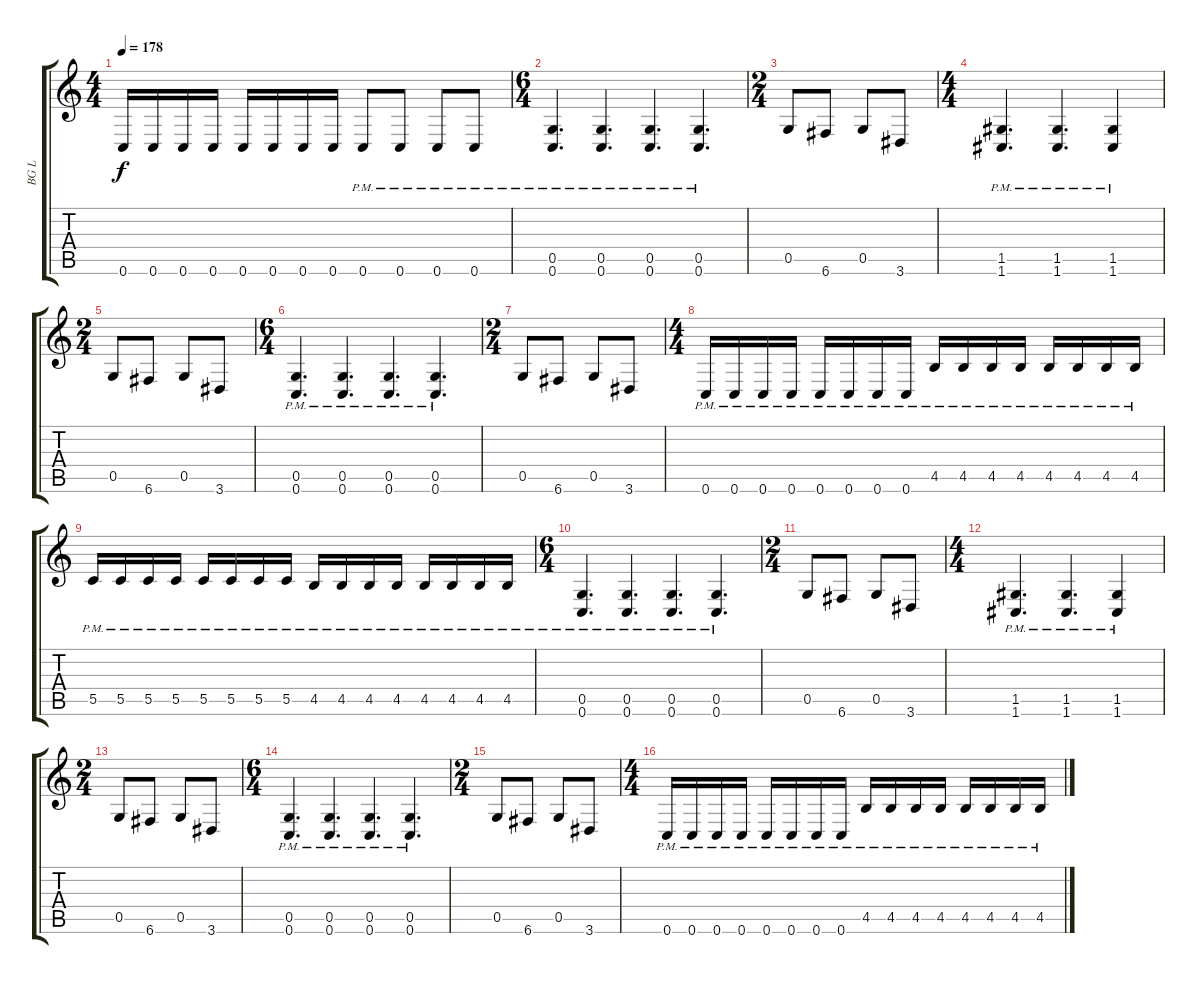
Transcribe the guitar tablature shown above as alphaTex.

\track ("BG L" "BG L") {instrument distortionguitar}
\staff {score tabs}
\tuning (D4 A3 F3 C3 G2 C2) {hide}
\ts (4 4)
\tempo 178
\clef g2
\ks c
0.6.16{dy f} 0.6.16 0.6.16 0.6.16 0.6.16 0.6.16 0.6.16 0.6.16 0.6{pm}.8 0.6{pm}.8 0.6{pm}.8 0.6{pm}.8 |
\ts (6 4)
(0.5{pm} 0.6{pm}).4{d} (0.5{pm} 0.6{pm}).4{d} (0.5{pm} 0.6{pm}).4{d} (0.5{pm} 0.6{pm}).4{d} |
\ts (2 4)
0.5.8 6.6.8 0.5.8 3.6.8 |
\ts (4 4)
(1.5{pm} 1.6{pm}).4{d} (1.5{pm} 1.6{pm}).4{d} (1.5{pm} 1.6{pm}).4 |
\ts (2 4)
0.5.8 6.6.8 0.5.8 3.6.8 |
\ts (6 4)
(0.5{pm} 0.6{pm}).4{d} (0.5{pm} 0.6{pm}).4{d} (0.5{pm} 0.6{pm}).4{d} (0.5{pm} 0.6{pm}).4{d} |
\ts (2 4)
0.5.8 6.6.8 0.5.8 3.6.8 |
\ts (4 4)
0.6{pm}.16 0.6{pm}.16 0.6{pm}.16 0.6{pm}.16 0.6{pm}.16 0.6{pm}.16 0.6{pm}.16 0.6{pm}.16 4.5{pm}.16 4.5{pm}.16 4.5{pm}.16 4.5{pm}.16 4.5{pm}.16 4.5{pm}.16 4.5{pm}.16 4.5{pm}.16 |
5.5{pm}.16 5.5{pm}.16 5.5{pm}.16 5.5{pm}.16 5.5{pm}.16 5.5{pm}.16 5.5{pm}.16 5.5{pm}.16 4.5{pm}.16 4.5{pm}.16 4.5{pm}.16 4.5{pm}.16 4.5{pm}.16 4.5{pm}.16 4.5{pm}.16 4.5{pm}.16 |
\ts (6 4)
(0.5{pm} 0.6{pm}).4{d} (0.5{pm} 0.6{pm}).4{d} (0.5{pm} 0.6{pm}).4{d} (0.5{pm} 0.6{pm}).4{d} |
\ts (2 4)
0.5.8 6.6.8 0.5.8 3.6.8 |
\ts (4 4)
(1.5{pm} 1.6{pm}).4{d} (1.5{pm} 1.6{pm}).4{d} (1.5{pm} 1.6{pm}).4 |
\ts (2 4)
0.5.8 6.6.8 0.5.8 3.6.8 |
\ts (6 4)
(0.5{pm} 0.6{pm}).4{d} (0.5{pm} 0.6{pm}).4{d} (0.5{pm} 0.6{pm}).4{d} (0.5{pm} 0.6{pm}).4{d} |
\ts (2 4)
0.5.8 6.6.8 0.5.8 3.6.8 |
\ts (4 4)
0.6{pm}.16 0.6{pm}.16 0.6{pm}.16 0.6{pm}.16 0.6{pm}.16 0.6{pm}.16 0.6{pm}.16 0.6{pm}.16 4.5{pm}.16 4.5{pm}.16 4.5{pm}.16 4.5{pm}.16 4.5{pm}.16 4.5{pm}.16 4.5{pm}.16 4.5{pm}.16
